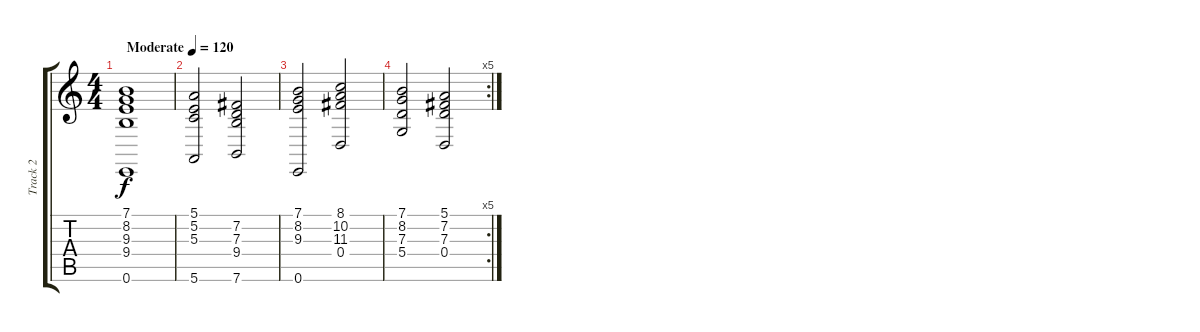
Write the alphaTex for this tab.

\track ("Track 2" "Track 2") {instrument lead8bassandlead}
\staff {score tabs}
\tuning (E4 B3 G3 D3 A2 E2) {hide}
\ts (4 4)
\tempo (120 "Moderate")
\clef g2
\ks c
(7.1 8.2 9.3 9.4 0.6).1{dy f instrument lead8bassandlead} |
(5.1 5.2 5.3 5.6).2 (7.2 7.3 9.4 7.6).2 |
(7.1 8.2 9.3 0.6).2 (8.1 10.2 11.3 0.4).2 |
\rc 5
(7.1 8.2 7.3 5.4).2 (5.1 7.2 7.3 0.4).2
